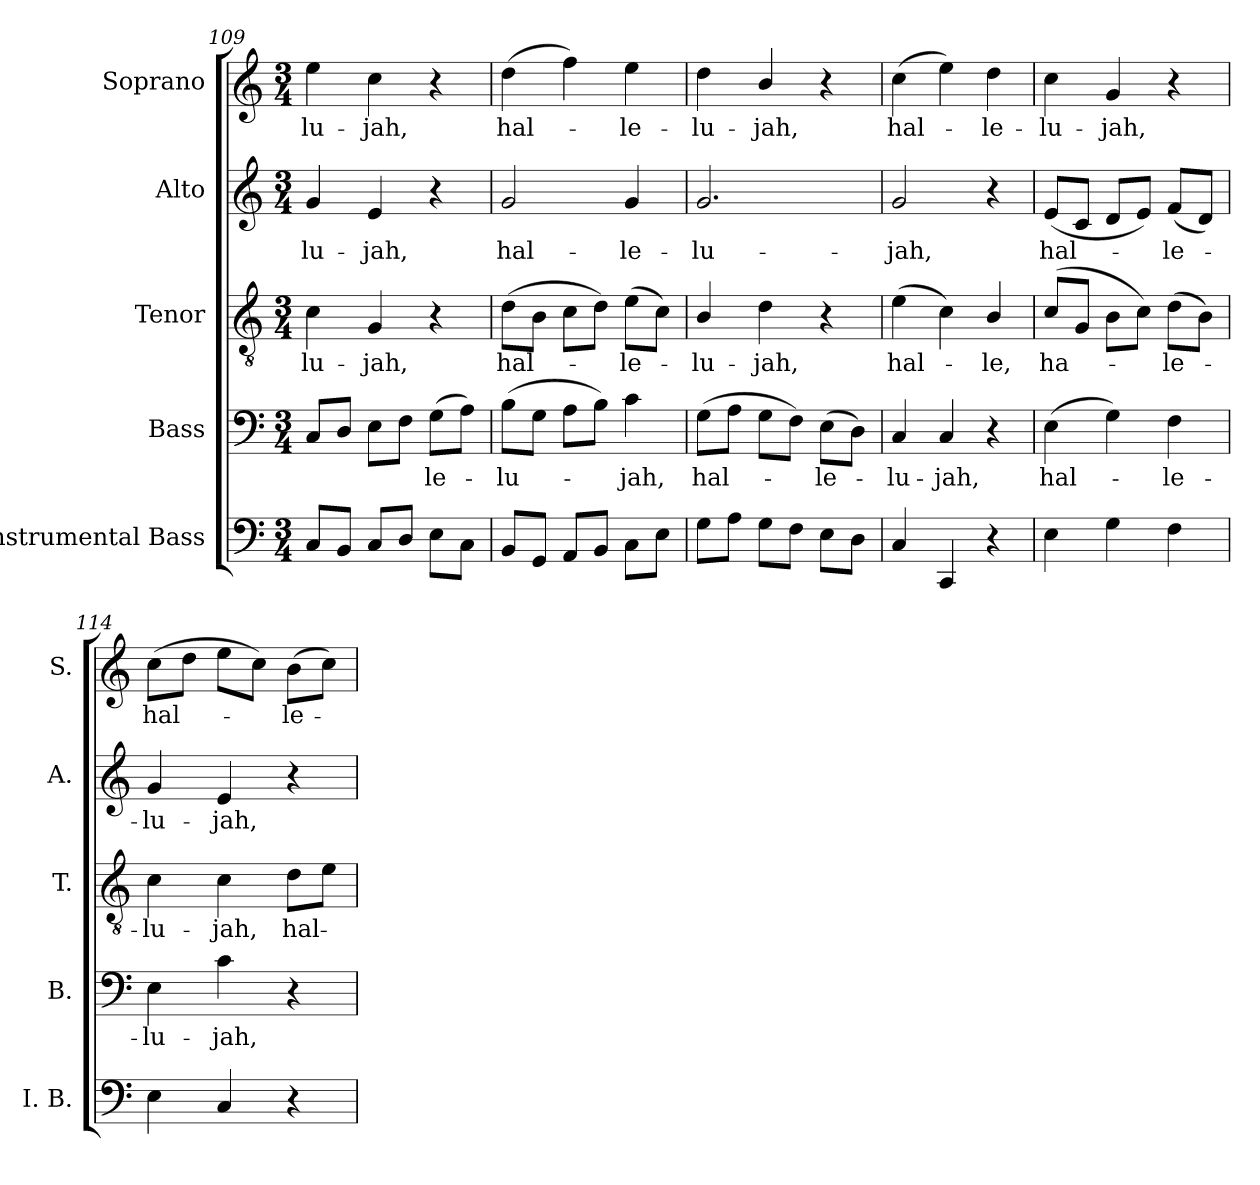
**kern	**kern	**text	**kern	**text	**kern	**text	**kern	**text
*part5	*part4	*part4	*part3	*part3	*part2	*part2	*part1	*part1
*staff5	*staff4	*staff4	*staff3	*staff3	*staff2	*staff2	*staff1	*staff1
*I"Instrumental Bass	*I"Bass	*	*I"Tenor	*	*I"Alto	*	*I"Soprano	*
*I'I. B.	*I'B.	*	*I'T.	*	*I'A.	*	*I'S.	*
*clefF4	*clefF4	*	*clefGv2	*	*clefG2	*	*clefG2	*
*	*	*	*ITrd7c12	*	*	*	*	*
*k[]	*k[]	*	*k[]	*	*k[]	*	*k[]	*
*C:	*C:	*	*C:	*	*C:	*	*C:	*
*M3/4	*M3/4	*	*M3/4	*	*M3/4	*	*M3/4	*
=109	=109	=109	=109	=109	=109	=109	=109	=109
!	!	!	!	!LO:LY:b:color=#000000	!	!	!	!
!	!	!	!	!	!	!LO:LY:b:color=#000000	!	!
!	!	!	!	!	!	!	!	!LO:LY:b:color=#000000
8Ci/L	8Ci/L	.	4Ci\	-lu-	4gi/	-lu-	4eei\	-lu-
8BBi/J	8Di/J	.	.	.	.	.	.	.
!	!	!	!	!LO:LY:b:color=#000000	!	!	!	!
!	!	!	!	!	!	!LO:LY:b:color=#000000	!	!
!	!	!	!	!	!	!	!	!LO:LY:b:color=#000000
8Ci/L	8Ei\L	.	4GGi/	-jah,	4ei/	-jah,	4cci\	-jah,
8Di/J	8Fi\J	.	.	.	.	.	.	.
!	!	!LO:LY:b:color=#000000	!	!	!	!	!	!
8Ei\L	(8Gi\L	-le-	4r	.	4r	.	4r	.
8Ci\J	8Ai\J)	.	.	.	.	.	.	.
=110	=110	=110	=110	=110	=110	=110	=110	=110
!	!	!LO:LY:b:color=#000000	!	!	!	!	!	!
!	!	!	!	!LO:LY:b:color=#000000	!	!	!	!
!	!	!	!	!	!	!LO:LY:b:color=#000000	!	!
!	!	!	!	!	!	!	!	!LO:LY:b:color=#000000
8BBi/L	(8Bi\L	-lu-	(8Di\L	hal-	2gi/	hal-	(4ddi\	hal-
8GGi/J	8Gi\J	.	8BBi\J	.	.	.	.	.
8AAi/L	8Ai\L	.	8Ci\L	.	.	.	4ffi\)	.
8BBi/J	8Bi\J)	.	8Di\J)	.	.	.	.	.
!	!	!LO:LY:b:color=#000000	!	!	!	!	!	!
!	!	!	!	!LO:LY:b:color=#000000	!	!	!	!
!	!	!	!	!	!	!LO:LY:b:color=#000000	!	!
!	!	!	!	!	!	!	!	!LO:LY:b:color=#000000
8Ci\L	4ci\	-jah,	(8Ei\L	-le-	4gi/	-le-	4eei\	-le-
8Ei\J	.	.	8Ci\J)	.	.	.	.	.
=111	=111	=111	=111	=111	=111	=111	=111	=111
!	!	!LO:LY:b:color=#000000	!	!	!	!	!	!
!	!	!	!	!LO:LY:b:color=#000000	!	!	!	!
!	!	!	!	!	!	!LO:LY:b:color=#000000	!	!
!	!	!	!	!	!	!	!	!LO:LY:b:color=#000000
8Gi\L	(8Gi\L	hal-	4BBi/	-lu-	2.gi/	-lu-	4ddi\	-lu-
8Ai\J	8Ai\J	.	.	.	.	.	.	.
!	!	!	!	!LO:LY:b:color=#000000	!	!	!	!
!	!	!	!	!	!	!	!	!LO:LY:b:color=#000000
8Gi\L	8Gi\L	.	4Di\	-jah,	.	.	4bi/	-jah,
8Fi\J	8Fi\J)	.	.	.	.	.	.	.
!	!	!LO:LY:b:color=#000000	!	!	!	!	!	!
8Ei\L	(8Ei\L	-le-	4r	.	.	.	4r	.
8Di\J	8Di\J)	.	.	.	.	.	.	.
=112	=112	=112	=112	=112	=112	=112	=112	=112
!	!	!LO:LY:b:color=#000000	!	!	!	!	!	!
!	!	!	!	!LO:LY:b:color=#000000	!	!	!	!
!	!	!	!	!	!	!LO:LY:b:color=#000000	!	!
!	!	!	!	!	!	!	!	!LO:LY:b:color=#000000
4Ci/	4Ci/	-lu-	(4Ei\	hal-	2gi/	-jah,	(4cci\	hal-
!	!	!LO:LY:b:color=#000000	!	!	!	!	!	!
4CCi/	4Ci/	-jah,	4Ci\)	.	.	.	4eei\)	.
!	!	!	!	!LO:LY:b:color=#000000	!	!	!	!
!	!	!	!	!	!	!	!	!LO:LY:b:color=#000000
4r	4r	.	4BBi/	-le,	4r	.	4ddi\	-le-
=113	=113	=113	=113	=113	=113	=113	=113	=113
!	!	!LO:LY:b:color=#000000	!	!	!	!	!	!
!	!	!	!	!LO:LY:b:color=#000000	!	!	!	!
!	!	!	!	!	!	!LO:LY:b:color=#000000	!	!
!	!	!	!	!	!	!	!	!LO:LY:b:color=#000000
4Ei\	(4Ei\	hal-	(8Ci/L	ha-	(8ei/L	hal-	4cci\	-lu-
.	.	.	8GGi/J	.	8ci/J	.	.	.
!	!	!	!	!	!	!	!	!LO:LY:b:color=#000000
4Gi\	4Gi\)	.	8BBi\L	.	8di/L	.	4gi/	-jah,
.	.	.	8Ci\J)	.	8ei/J)	.	.	.
!	!	!LO:LY:b:color=#000000	!	!	!	!	!	!
!	!	!	!	!LO:LY:b:color=#000000	!	!	!	!
!	!	!	!	!	!	!LO:LY:b:color=#000000	!	!
4Fi\	4Fi\	-le-	(8Di\L	-le-	(8fi/L	-le-	4r	.
.	.	.	8BBi\J)	.	8di/J)	.	.	.
=114	=114	=114	=114	=114	=114	=114	=114	=114
!	!	!LO:LY:b:color=#000000	!	!	!	!	!	!
!	!	!	!	!LO:LY:b:color=#000000	!	!	!	!
!	!	!	!	!	!	!LO:LY:b:color=#000000	!	!
!	!	!	!	!	!	!	!	!LO:LY:b:color=#000000
4Ei\	4Ei\	-lu-	4Ci\	-lu-	4gi/	-lu-	(8cci\L	hal-
.	.	.	.	.	.	.	8ddi\J	.
!	!	!LO:LY:b:color=#000000	!	!	!	!	!	!
!	!	!	!	!LO:LY:b:color=#000000	!	!	!	!
!	!	!	!	!	!	!LO:LY:b:color=#000000	!	!
4Ci/	4ci\	-jah,	4Ci\	-jah,	4ei/	-jah,	8eei\L	.
.	.	.	.	.	.	.	8cci\J)	.
!	!	!	!	!LO:LY:b:color=#000000	!	!	!	!
!	!	!	!	!	!	!	!	!LO:LY:b:color=#000000
4r	4r	.	8Di\L	hal-	4r	.	(8bi\L	-le-
.	.	.	8Ei\J	.	.	.	8cci\J)	.
=	=	=	=	=	=	=	=	=
*-	*-	*-	*-	*-	*-	*-	*-	*-
